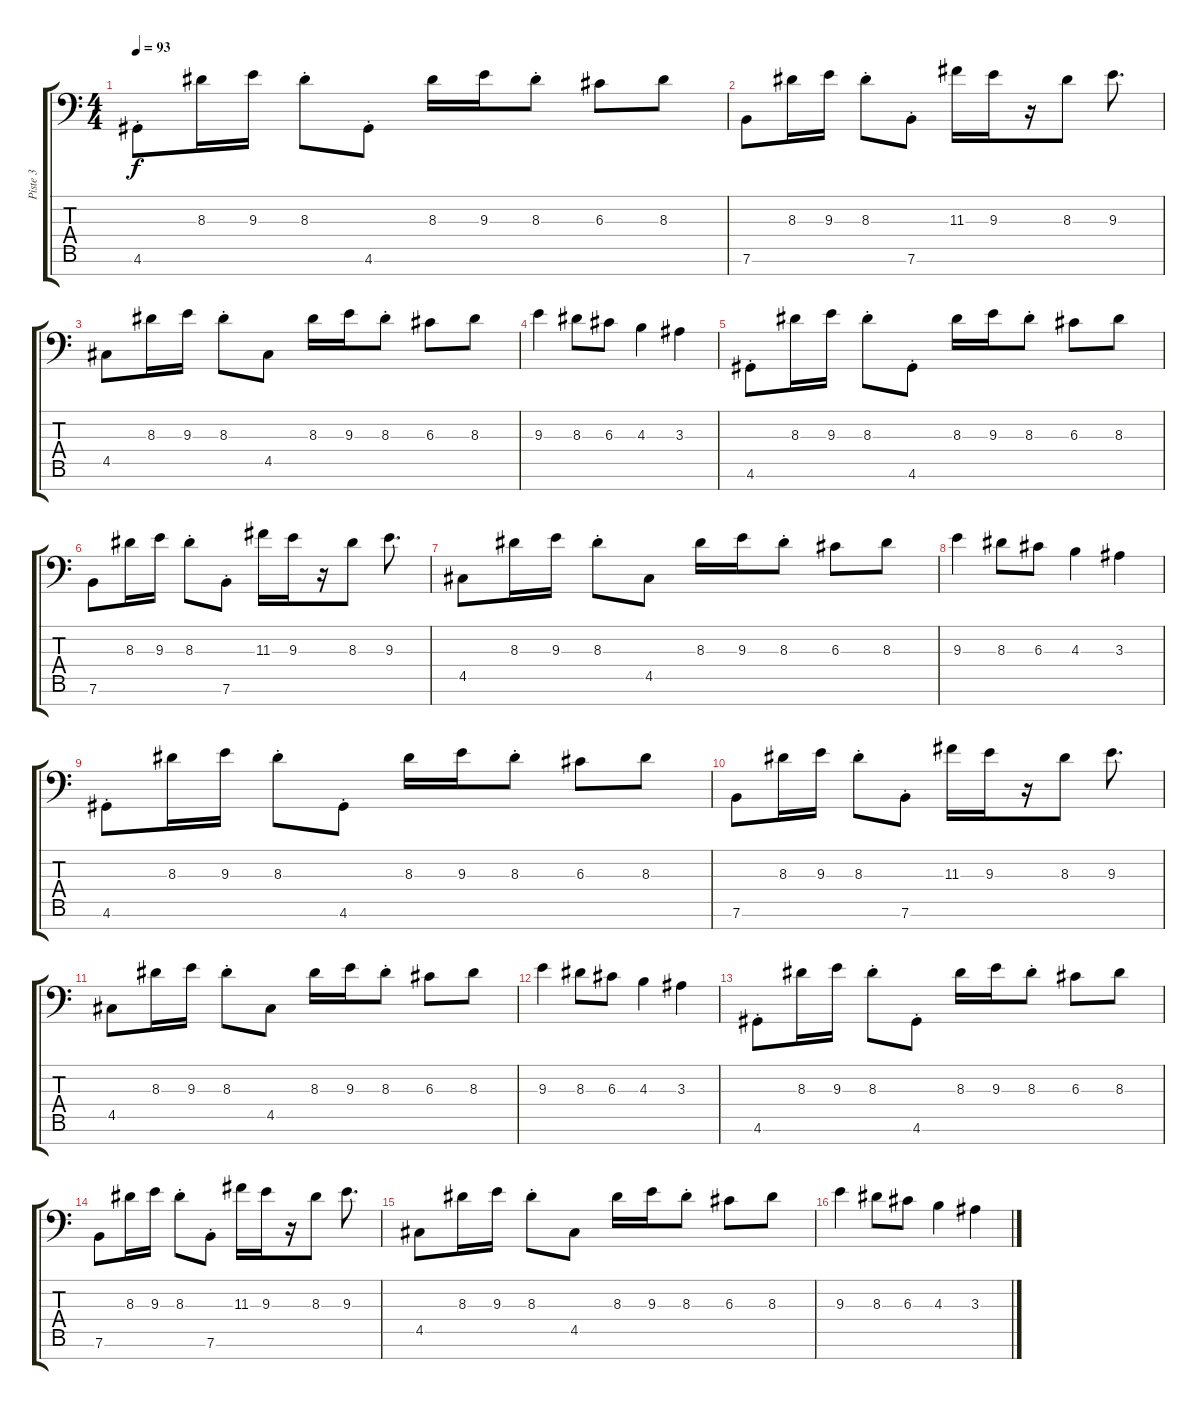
\track ("Piste 3" "Piste 3") {instrument violin}
\staff {score tabs}
\tuning (E4 B3 G3 D3 A2 E2 C-1) {hide}
\ts (4 4)
\tempo 93
\clef f4
\ks c
4.6{st}.8{dy f instrument violin} 8.3.16 9.3.16 8.3{st}.8 4.6{st}.8 8.3.16 9.3.16 8.3{st}.8 6.3.8 8.3.8 |
7.6.8 8.3.16 9.3.16 8.3{st}.8 7.6{st}.8 11.3.16 9.3.16 r.16 8.3.8 9.3.8{d} |
4.5.8 8.3.16 9.3.16 8.3{st}.8 4.5.8 8.3.16 9.3.16 8.3{st}.8 6.3.8 8.3.8 |
9.3.4 8.3.8 6.3.8 4.3.4 3.3.4 |
4.6{st}.8 8.3.16 9.3.16 8.3{st}.8 4.6{st}.8 8.3.16 9.3.16 8.3{st}.8 6.3.8 8.3.8 |
7.6.8 8.3.16 9.3.16 8.3{st}.8 7.6{st}.8 11.3.16 9.3.16 r.16 8.3.8 9.3.8{d} |
4.5.8 8.3.16 9.3.16 8.3{st}.8 4.5.8 8.3.16 9.3.16 8.3{st}.8 6.3.8 8.3.8 |
9.3.4 8.3.8 6.3.8 4.3.4 3.3.4 |
4.6{st}.8{instrument violin} 8.3.16 9.3.16 8.3{st}.8 4.6{st}.8 8.3.16 9.3.16 8.3{st}.8 6.3.8 8.3.8 |
7.6.8 8.3.16 9.3.16 8.3{st}.8 7.6{st}.8 11.3.16 9.3.16 r.16 8.3.8 9.3.8{d} |
4.5.8 8.3.16 9.3.16 8.3{st}.8 4.5.8 8.3.16 9.3.16 8.3{st}.8 6.3.8 8.3.8 |
9.3.4 8.3.8 6.3.8 4.3.4 3.3.4 |
4.6{st}.8{instrument violin} 8.3.16 9.3.16 8.3{st}.8 4.6{st}.8 8.3.16 9.3.16 8.3{st}.8 6.3.8 8.3.8 |
7.6.8 8.3.16 9.3.16 8.3{st}.8 7.6{st}.8 11.3.16 9.3.16 r.16 8.3.8 9.3.8{d} |
4.5.8 8.3.16 9.3.16 8.3{st}.8 4.5.8 8.3.16 9.3.16 8.3{st}.8 6.3.8 8.3.8 |
9.3.4 8.3.8 6.3.8 4.3.4 3.3.4
